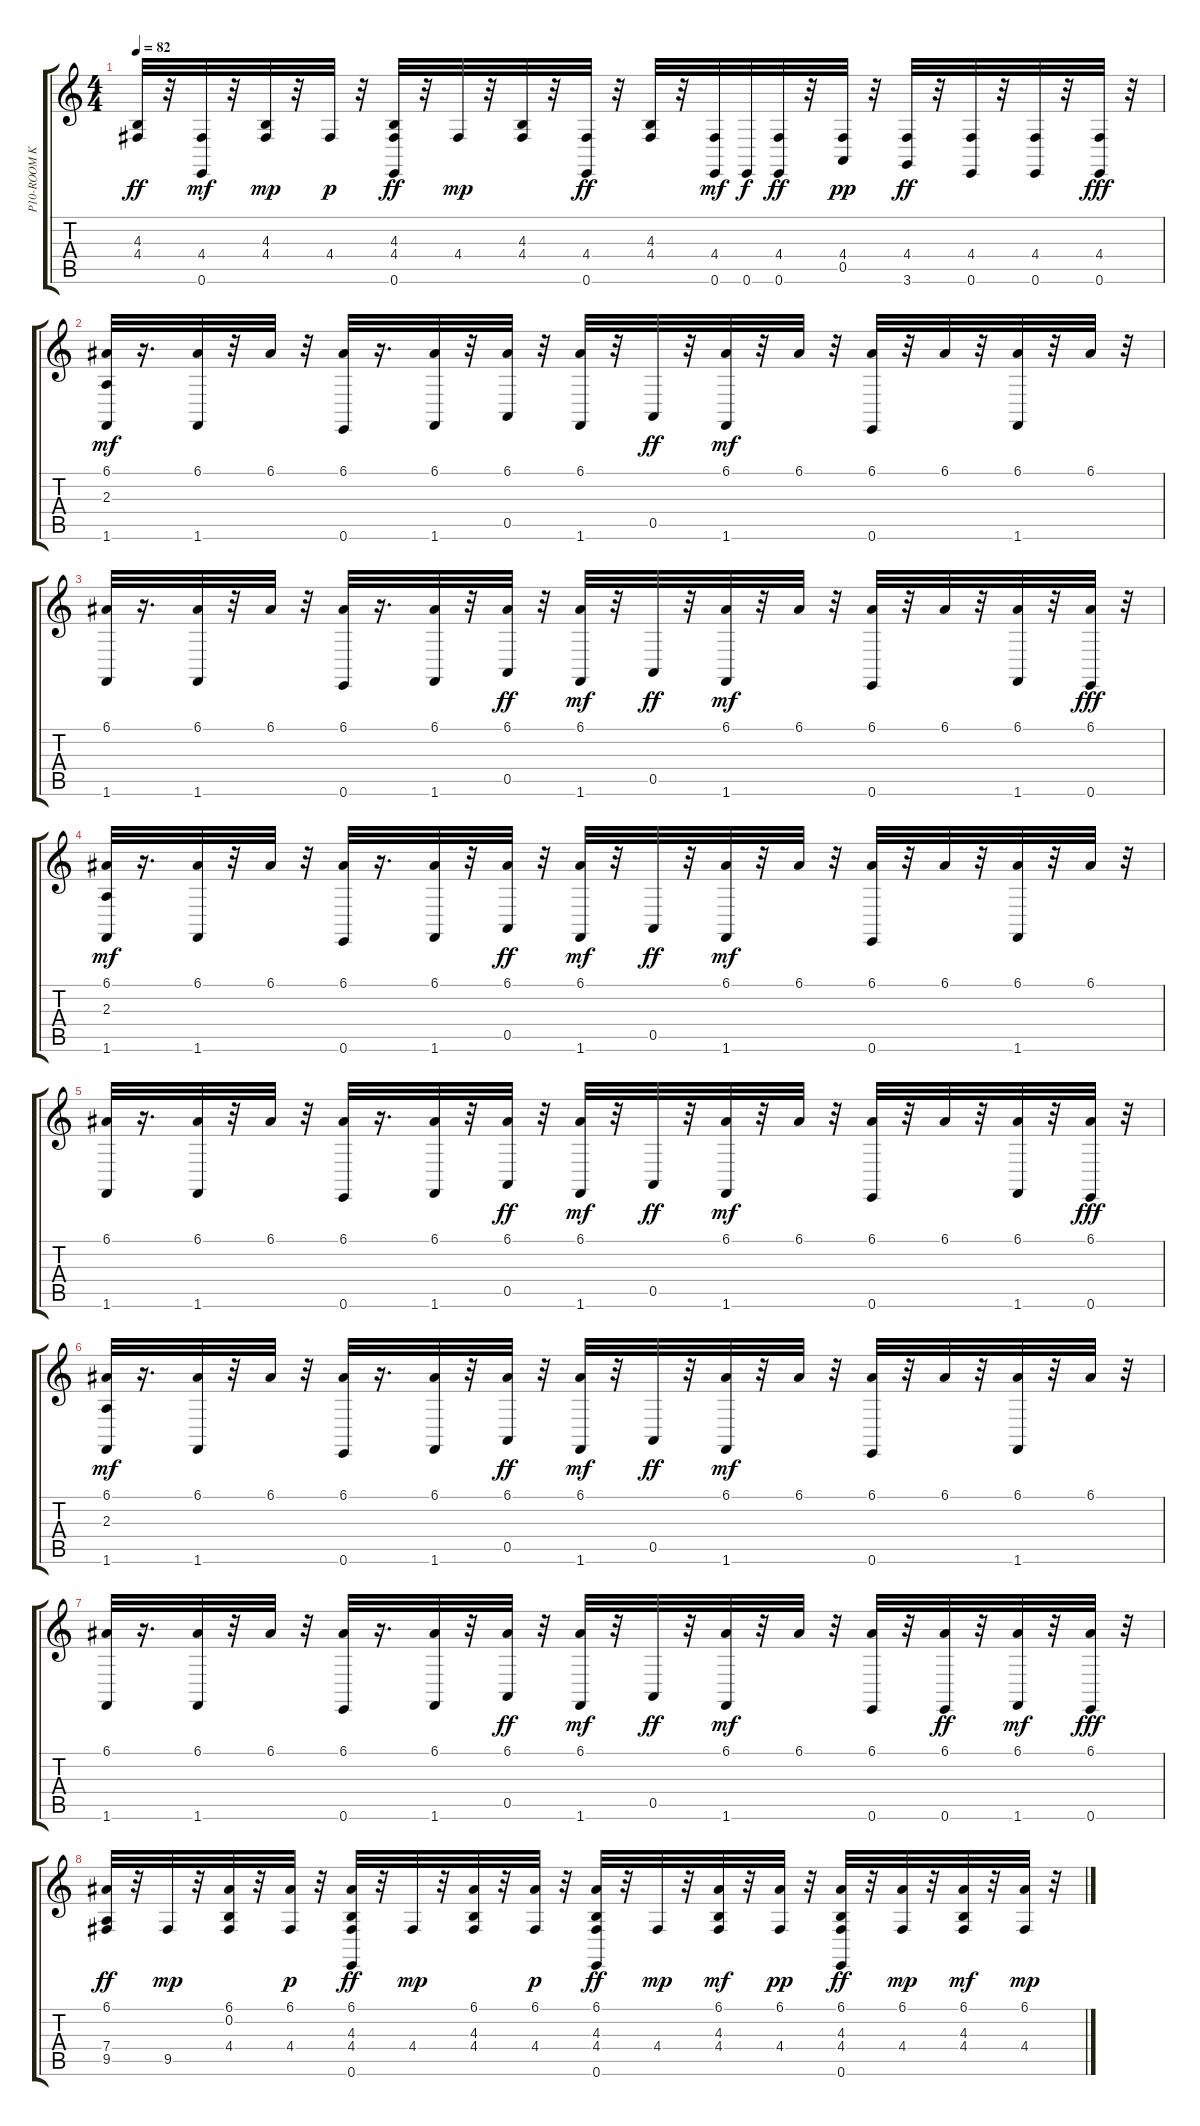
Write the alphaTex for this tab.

\track ("P10-ROOM KIT" "P10-ROOM K") {instrument lead5charang}
\staff {score tabs}
\tuning (E4 B3 G3 D3 A2 E2) {hide}
\ts (4 4)
\tempo 82
\clef g2
\ks c
(4.3 4.4).32{dy ff} r.32 (4.4 0.6).32{dy mf} r.32 (4.3 4.4).32{dy mp} r.32 4.4.32{dy p} r.32 (4.3 4.4 0.6).32{dy ff} r.32 4.4.32{dy mp} r.32 (4.3 4.4).32 r.32 (4.4 0.6).32{dy ff} r.32 (4.3 4.4).32 r.32 (4.4 0.6).32{dy mf} 0.6.32{dy f} (4.4 0.6).32{dy ff} r.32 (4.4 0.5).32{dy pp} r.32 (4.4 3.6).32{dy ff} r.32 (4.4 0.6).32 r.32 (4.4 0.6).32 r.32 (4.4 0.6).32{dy fff} r.32 |
(6.1 2.3 1.6).32{dy mf} r.16{d} (6.1 1.6).32 r.32 6.1.32 r.32 (6.1 0.6).32 r.16{d} (6.1 1.6).32 r.32 (6.1 0.5).32 r.32 (6.1 1.6).32 r.32 0.5.32{dy ff} r.32 (6.1 1.6).32{dy mf} r.32 6.1.32 r.32 (6.1 0.6).32 r.32 6.1.32 r.32 (6.1 1.6).32 r.32 6.1.32 r.32 |
(6.1 1.6).32 r.16{d} (6.1 1.6).32 r.32 6.1.32 r.32 (6.1 0.6).32 r.16{d} (6.1 1.6).32 r.32 (6.1 0.5).32{dy ff} r.32 (6.1 1.6).32{dy mf} r.32 0.5.32{dy ff} r.32 (6.1 1.6).32{dy mf} r.32 6.1.32 r.32 (6.1 0.6).32 r.32 6.1.32 r.32 (6.1 1.6).32 r.32 (6.1 0.6).32{dy fff} r.32 |
(6.1 2.3 1.6).32{dy mf} r.16{d} (6.1 1.6).32 r.32 6.1.32 r.32 (6.1 0.6).32 r.16{d} (6.1 1.6).32 r.32 (6.1 0.5).32{dy ff} r.32 (6.1 1.6).32{dy mf} r.32 0.5.32{dy ff} r.32 (6.1 1.6).32{dy mf} r.32 6.1.32 r.32 (6.1 0.6).32 r.32 6.1.32 r.32 (6.1 1.6).32 r.32 6.1.32 r.32 |
(6.1 1.6).32 r.16{d} (6.1 1.6).32 r.32 6.1.32 r.32 (6.1 0.6).32 r.16{d} (6.1 1.6).32 r.32 (6.1 0.5).32{dy ff} r.32 (6.1 1.6).32{dy mf} r.32 0.5.32{dy ff} r.32 (6.1 1.6).32{dy mf} r.32 6.1.32 r.32 (6.1 0.6).32 r.32 6.1.32 r.32 (6.1 1.6).32 r.32 (6.1 0.6).32{dy fff} r.32 |
(6.1 2.3 1.6).32{dy mf} r.16{d} (6.1 1.6).32 r.32 6.1.32 r.32 (6.1 0.6).32 r.16{d} (6.1 1.6).32 r.32 (6.1 0.5).32{dy ff} r.32 (6.1 1.6).32{dy mf} r.32 0.5.32{dy ff} r.32 (6.1 1.6).32{dy mf} r.32 6.1.32 r.32 (6.1 0.6).32 r.32 6.1.32 r.32 (6.1 1.6).32 r.32 6.1.32 r.32 |
(6.1 1.6).32 r.16{d} (6.1 1.6).32 r.32 6.1.32 r.32 (6.1 0.6).32 r.16{d} (6.1 1.6).32 r.32 (6.1 0.5).32{dy ff} r.32 (6.1 1.6).32{dy mf} r.32 0.5.32{dy ff} r.32 (6.1 1.6).32{dy mf} r.32 6.1.32 r.32 (6.1 0.6).32 r.32 (6.1 0.6).32{dy ff} r.32 (6.1 1.6).32{dy mf} r.32 (6.1 0.6).32{dy fff} r.32 |
(6.1 7.4 9.5).32{dy ff} r.32 9.5.32{dy mp} r.32 (6.1 0.2 4.4).32 r.32 (6.1 4.4).32{dy p} r.32 (6.1 4.3 4.4 0.6).32{dy ff} r.32 4.4.32{dy mp} r.32 (6.1 4.3 4.4).32 r.32 (6.1 4.4).32{dy p} r.32 (6.1 4.3 4.4 0.6).32{dy ff} r.32 4.4.32{dy mp} r.32 (6.1 4.3 4.4).32{dy mf} r.32 (6.1 4.4).32{dy pp} r.32 (6.1 4.3 4.4 0.6).32{dy ff} r.32 (6.1 4.4).32{dy mp} r.32 (6.1 4.3 4.4).32{dy mf} r.32 (6.1 4.4).32{dy mp} r.32
